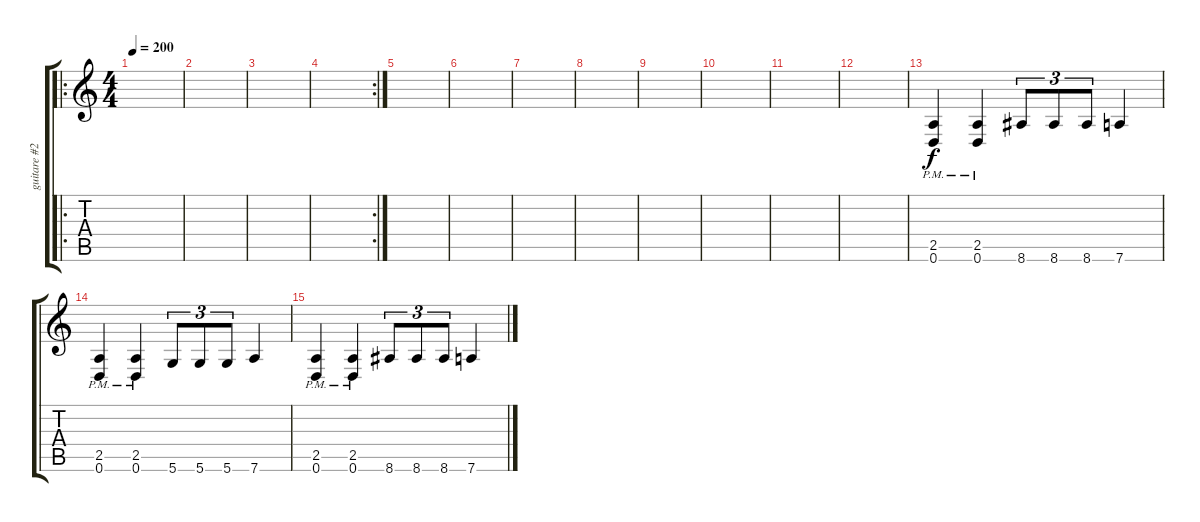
\track ("guitare #2" "guitare #2") {instrument distortionguitar}
\staff {score tabs}
\tuning (D4 A3 F3 C3 G2 D2) {hide}
\ro
\ts (4 4)
\tempo 200
\clef g2
\ks c
|
|
|
\rc 2
|
|
|
|
|
|
|
|
|
(2.5{pm} 0.6{pm}).4 (2.5{pm} 0.6{pm}).4 8.6.8{tu (3 2)} 8.6.8{tu (3 2)} 8.6.8{tu (3 2)} 7.6.4 |
(2.5{pm} 0.6{pm}).4 (2.5{pm} 0.6{pm}).4 5.6.8{tu (3 2)} 5.6.8{tu (3 2)} 5.6.8{tu (3 2)} 7.6.4 |
(2.5{pm} 0.6{pm}).4 (2.5{pm} 0.6{pm}).4 8.6.8{tu (3 2)} 8.6.8{tu (3 2)} 8.6.8{tu (3 2)} 7.6.4
